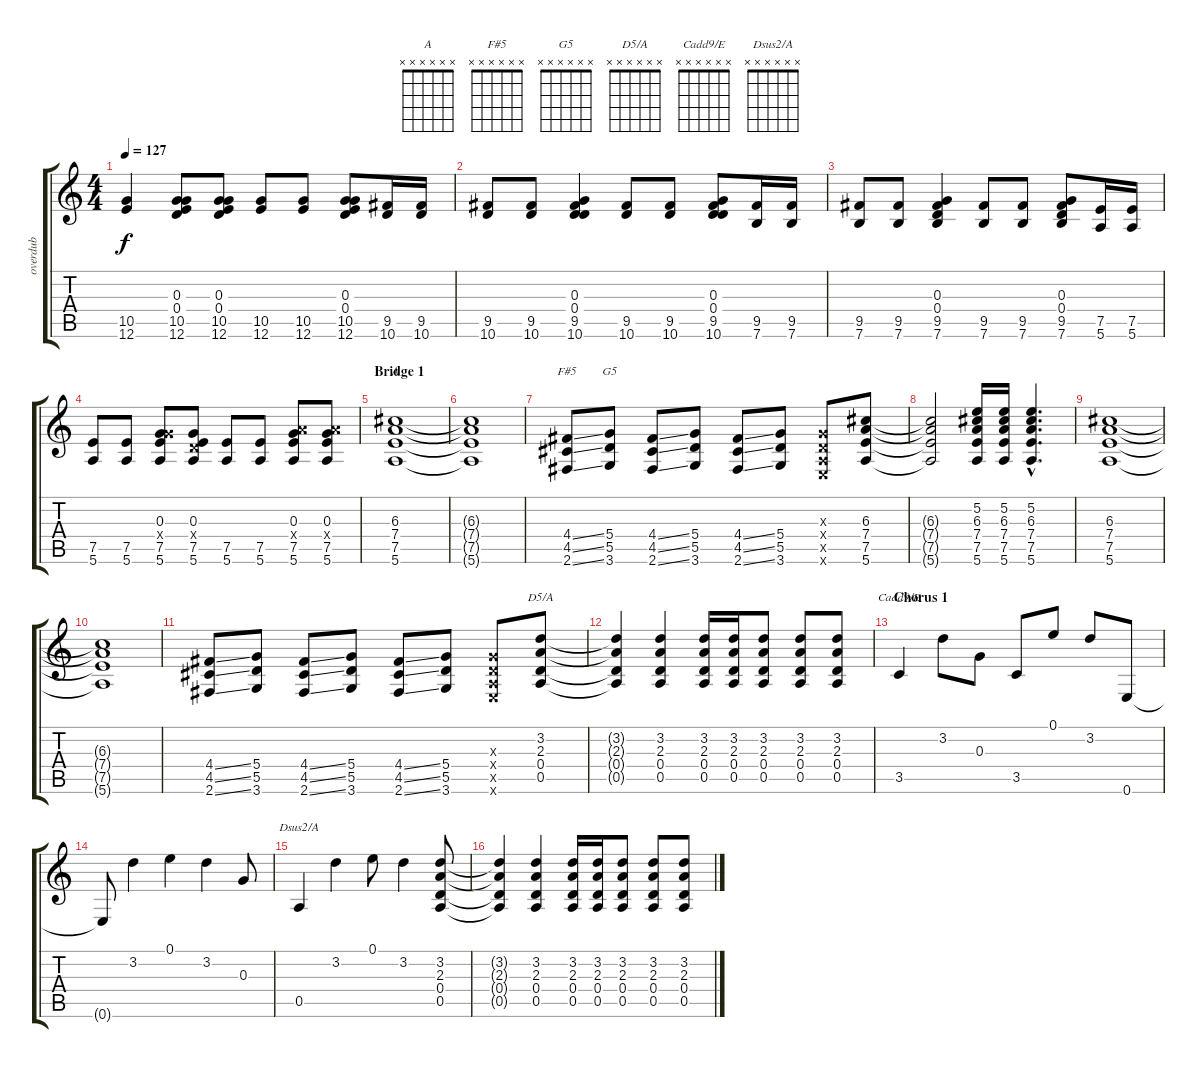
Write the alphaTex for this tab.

\track ("overdub" "overdub") {instrument distortionguitar}
\staff {score tabs}
\tuning (E4 B3 G3 D3 A2 E2) {hide}
\chord ("A" x x x x x x) {firstfret 0}
\chord ("F#5" x x x x x x) {firstfret 0}
\chord ("G5" x x x x x x) {firstfret 0}
\chord ("D5/A" x x x x x x) {firstfret 0}
\chord ("Cadd9/E" x x x x x x) {firstfret 0}
\chord ("Dsus2/A" x x x x x x) {firstfret 0}
\ts (4 4)
\tempo 127
\clef g2
\ks c
(10.5 12.6).4{dy f} (0.3 0.4 10.5 12.6).8 (0.3 0.4 10.5 12.6).8 (10.5 12.6).8 (10.5 12.6).8 (0.3 0.4 10.5 12.6).8 (9.5 10.6).16 (9.5 10.6).16 |
(9.5 10.6).8 (9.5 10.6).8 (0.3 0.4 9.5 10.6).4 (9.5 10.6).8 (9.5 10.6).8 (0.3 0.4 9.5 10.6).8 (9.5 7.6).16 (9.5 7.6).16 |
(9.5 7.6).8 (9.5 7.6).8 (0.3 0.4 9.5 7.6).4 (9.5 7.6).8 (9.5 7.6).8 (0.3 0.4 9.5 7.6).8 (7.5 5.6).16 (7.5 5.6).16 |
(7.5 5.6).8 (7.5 5.6).8 (0.3 5.4{x} 7.5 5.6).8 (0.3 0.4{x} 7.5 5.6).8 (7.5 5.6).8 (7.5 5.6).8 (0.3 7.4{x} 7.5 5.6).8 (0.3 7.4{x} 7.5 5.6).8 |
\section ("" "Bridge 1")
(6.3 7.4 7.5 5.6).1{ch "A" volume 10 instrument distortionguitar} |
(6.3{t} 7.4{t} 7.5{t} 5.6{t}).1 |
(4.4{ss} 4.5{ss} 2.6{ss}).8{ch "F#5"} (5.4 5.5 3.6).8{ch "G5"} (4.4{ss} 4.5{ss} 2.6{ss}).8 (5.4 5.5 3.6).8 (4.4{ss} 4.5{ss} 2.6{ss}).8 (5.4 5.5 3.6).8 (0.3{x} 0.4{x} 0.5{x} 0.6{x}).8 (6.3 7.4 7.5 5.6).8 |
(6.3{t} 7.4{t} 7.5{t} 5.6{t}).2 (5.2 6.3 7.4 7.5 5.6).16 (5.2 6.3 7.4 7.5 5.6).16 (5.2{hac} 6.3{hac} 7.4{hac} 7.5{hac} 5.6{hac}).4{d} |
(6.3 7.4 7.5 5.6).1 |
(6.3{t} 7.4{t} 7.5{t} 5.6{t}).1 |
(4.4{ss} 4.5{ss} 2.6{ss}).8 (5.4 5.5 3.6).8 (4.4{ss} 4.5{ss} 2.6{ss}).8 (5.4 5.5 3.6).8 (4.4{ss} 4.5{ss} 2.6{ss}).8 (5.4 5.5 3.6).8 (0.3{x} 0.4{x} 0.5{x} 0.6{x}).8 (3.2 2.3 0.4 0.5).8{ch "D5/A"} |
(3.2{t} 2.3{t} 0.4{t} 0.5{t}).4 (3.2 2.3 0.4 0.5).4 (3.2 2.3 0.4 0.5).16 (3.2 2.3 0.4 0.5).16 (3.2 2.3 0.4 0.5).8 (3.2 2.3 0.4 0.5).8 (3.2 2.3 0.4 0.5).8 |
\section ("" "Chorus 1")
3.5.4{ch "Cadd9/E"} 3.2.8 0.3.8 3.5.8 0.1.8 3.2.8 0.6.8 |
0.6{t}.8 3.2.4 0.1.4 3.2.4 0.3.8 |
0.5.4{ch "Dsus2/A"} 3.2.4 0.1.8 3.2.4 (3.2 2.3 0.4 0.5).8 |
(3.2{t} 2.3{t} 0.4{t} 0.5{t}).4 (3.2 2.3 0.4 0.5).4 (3.2 2.3 0.4 0.5).16 (3.2 2.3 0.4 0.5).16 (3.2 2.3 0.4 0.5).8 (3.2 2.3 0.4 0.5).8 (3.2 2.3 0.4 0.5).8
